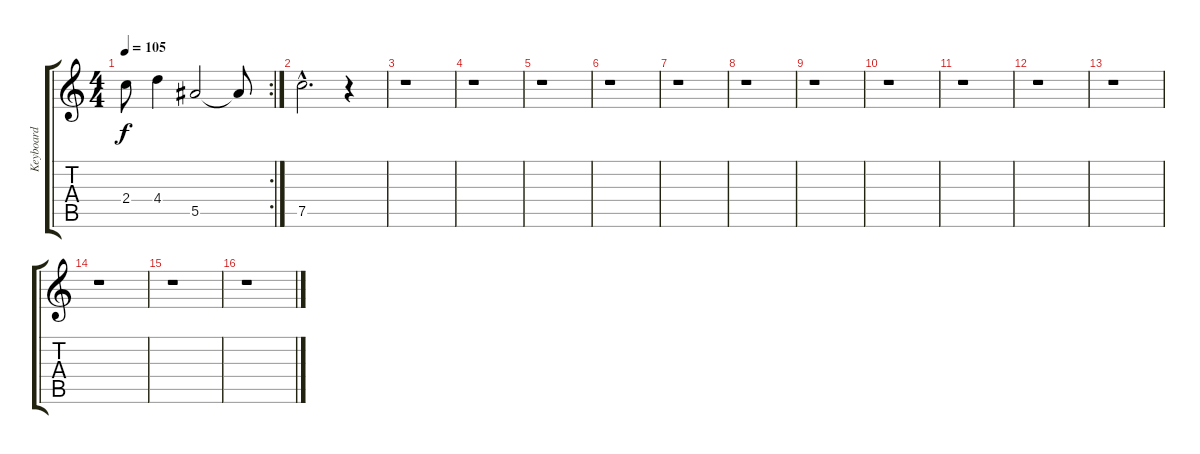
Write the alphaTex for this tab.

\track ("Keyboard" "Keyboard") {instrument lead1square}
\staff {score tabs}
\tuning (C6 G5 Eb5 Bb4 F4 D2) {hide}
\rc 2
\ts (4 4)
\tempo 105
\clef g2
\ks c
2.4{t}.8{dy f} 4.4.4 5.5.2 5.5{t}.8 |
7.5{hac}.2{d} r.4 |
r.1 |
r.1 |
r.1 |
r.1 |
r.1 |
r.1 |
r.1 |
r.1 |
r.1 |
r.1 |
r.1 |
r.1 |
r.1 |
r.1
